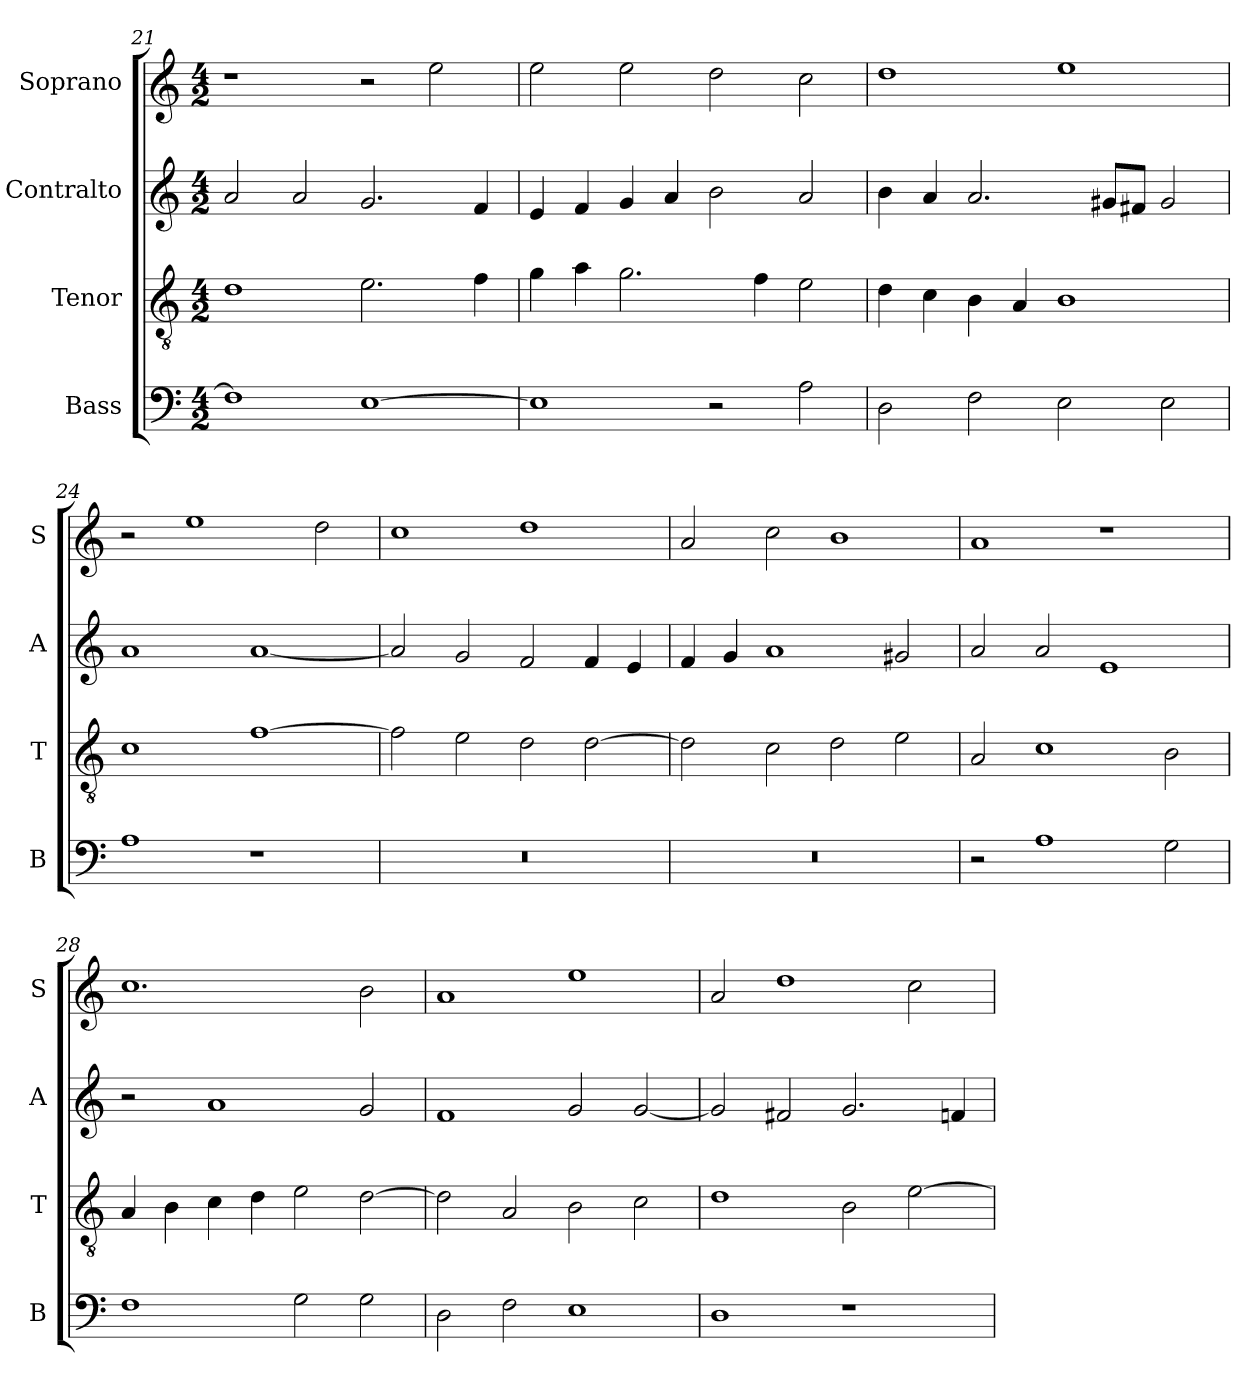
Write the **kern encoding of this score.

**kern	**kern	**kern	**kern
*part4	*part3	*part2	*part1
*staff4	*staff3	*staff2	*staff1
*I"Bass	*I"Tenor	*I"Contralto	*I"Soprano
*I'B	*I'T	*I'A	*I'S
*clefF4	*clefGv2	*clefG2	*clefG2
*k[]	*k[]	*k[]	*k[]
*A:aeo	*A:aeo	*A:aeo	*A:aeo
*M4/2	*M4/2	*M4/2	*M4/2
=21	=21	=21	=21
1F]	1d	2a	1r
.	.	2a	.
[1E	2.e	2.g	2r
.	.	.	2ee
.	4f	4f	.
=22	=22	=22	=22
1E]	4g	4e	2ee
.	4a	4f	.
.	2.g	4g	2ee
.	.	4a	.
2r	.	2b	2dd
.	4f	.	.
2A	2e	2a	2cc
=23	=23	=23	=23
2D	4d	4b	1dd
.	4c	4a	.
2F	4B	2.a	.
.	4A	.	.
2E	1B	.	1ee
.	.	8g#X/L	.
.	.	8f#X/J	.
2E	.	2g#	.
=24	=24	=24	=24
1A	1c	1a	2r
.	.	.	1ee
1r	[1f	[1a	.
.	.	.	2dd
=25	=25	=25	=25
0r	2f]	2a]	1cc
.	2e	2g	.
.	2d	2f	1dd
.	[2d	4f	.
.	.	4e	.
=26	=26	=26	=26
0r	2d]	4f	2a
.	.	4g	.
.	2c	1a	2cc
.	2d	.	1b
.	2e	2g#X	.
=27	=27	=27	=27
2r	2A	2a	1a
1A	1c	2a	.
.	.	1e	1r
2G	2B	.	.
=28	=28	=28	=28
1F	4A	2r	1.cc
.	4B	.	.
.	4c	1a	.
.	4d	.	.
2G	2e	.	.
2G	[2d	2g	2b
=29	=29	=29	=29
2D	2d]	1f	1a
2F	2A	.	.
1E	2B	2g	1ee
.	2c	[2g	.
=30	=30	=30	=30
1D	1d	2g]	2a
.	.	2f#X	1dd
1r	2B	2.g	.
.	[2e	.	2cc
.	.	4fn	.
=	=	=	=
*-	*-	*-	*-
